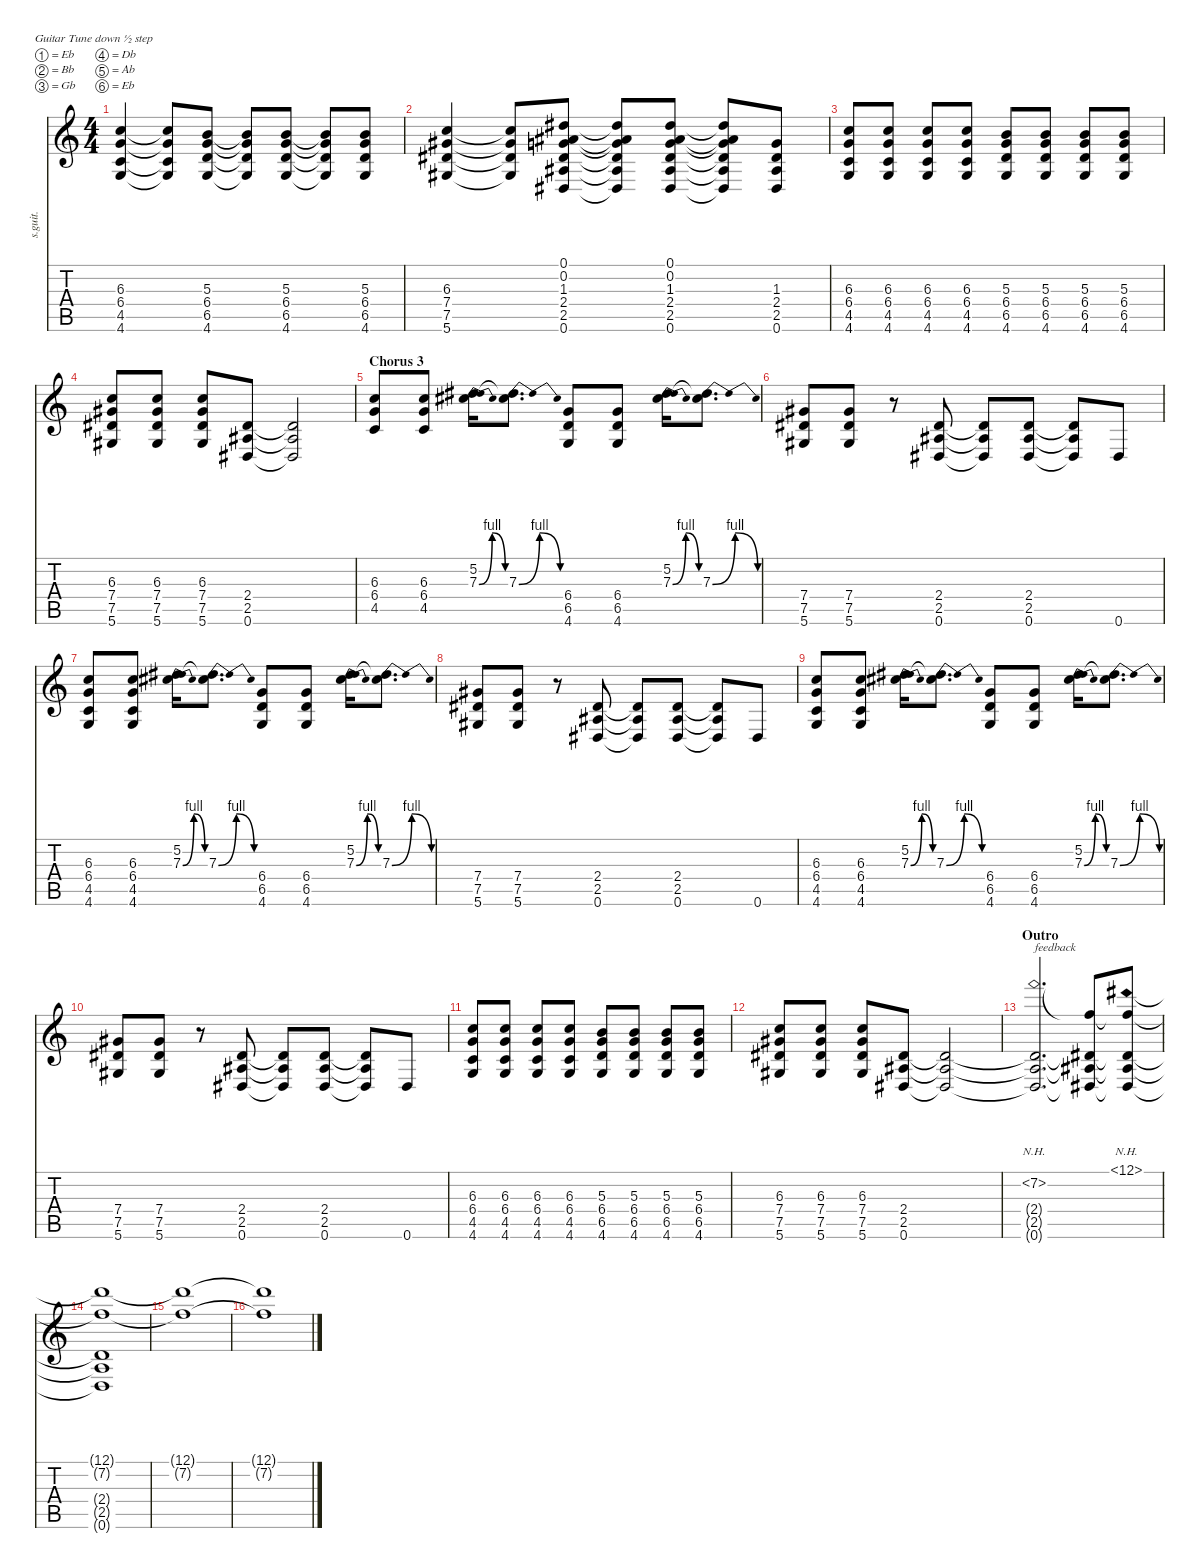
\defaultSystemsLayout 4
\hideDynamics
\bracketExtendMode nobrackets
\track ("Rhythm Guitar (Brian Bell)" "s.guit.") {instrument overdrivenguitar}
\staff {score tabs}
\tuning (Eb4 Bb3 Gb3 Db3 Ab2 Eb2)
\ts (4 4)
\tempo (76 hide)
\clef g2
\ks c
(6.3 6.4 4.5 4.6).4{lyrics (0 "") lyrics (1 "") lyrics (2 "") lyrics (3 "") lyrics (4 "") lyrics (5 "") lyrics (6 "") lyrics (7 "") lyrics (8 "") lyrics (9 "") dy f} (6.3{t} 6.4{t} 4.5{t} 4.6{t}).8{lyrics (0 "") lyrics (1 "") lyrics (2 "") lyrics (3 "") lyrics (4 "") lyrics (5 "") lyrics (6 "") lyrics (7 "") lyrics (8 "") lyrics (9 "")} (5.3 6.4 6.5 4.6).8{lyrics (0 "") lyrics (1 "") lyrics (2 "") lyrics (3 "") lyrics (4 "") lyrics (5 "") lyrics (6 "") lyrics (7 "") lyrics (8 "") lyrics (9 "")} (5.3{t} 6.4{t} 6.5{t} 4.6{t}).8{lyrics (0 "") lyrics (1 "") lyrics (2 "") lyrics (3 "") lyrics (4 "") lyrics (5 "") lyrics (6 "") lyrics (7 "") lyrics (8 "") lyrics (9 "")} (5.3 6.4 6.5 4.6).8{lyrics (0 "") lyrics (1 "") lyrics (2 "") lyrics (3 "") lyrics (4 "") lyrics (5 "") lyrics (6 "") lyrics (7 "") lyrics (8 "") lyrics (9 "")} (5.3{t} 6.4{t} 6.5{t} 4.6{t}).8{lyrics (0 "") lyrics (1 "") lyrics (2 "") lyrics (3 "") lyrics (4 "") lyrics (5 "") lyrics (6 "") lyrics (7 "") lyrics (8 "") lyrics (9 "")} (5.3 6.4 6.5 4.6).8{lyrics (0 "") lyrics (1 "") lyrics (2 "") lyrics (3 "") lyrics (4 "") lyrics (5 "") lyrics (6 "") lyrics (7 "") lyrics (8 "") lyrics (9 "")} |
(6.3 7.4{acc #} 7.5{acc #} 5.6{acc #}).4{lyrics (0 "") lyrics (1 "") lyrics (2 "") lyrics (3 "") lyrics (4 "") lyrics (5 "") lyrics (6 "") lyrics (7 "") lyrics (8 "") lyrics (9 "")} (6.3{t} 7.4{t acc #} 7.5{t acc #} 5.6{t acc #}).8{lyrics (0 "") lyrics (1 "") lyrics (2 "") lyrics (3 "") lyrics (4 "") lyrics (5 "") lyrics (6 "") lyrics (7 "") lyrics (8 "") lyrics (9 "")} (0.1{acc #} 0.2{acc #} 1.3 2.4{acc #} 2.5{acc #} 0.6{acc #}).8{lyrics (0 "") lyrics (1 "") lyrics (2 "") lyrics (3 "") lyrics (4 "") lyrics (5 "") lyrics (6 "") lyrics (7 "") lyrics (8 "") lyrics (9 "")} (0.1{t acc #} 0.2{t acc #} 1.3{t} 2.4{t acc #} 2.5{t acc #} 0.6{t acc #}).8{lyrics (0 "") lyrics (1 "") lyrics (2 "") lyrics (3 "") lyrics (4 "") lyrics (5 "") lyrics (6 "") lyrics (7 "") lyrics (8 "") lyrics (9 "")} (0.1{acc #} 0.2{acc #} 1.3 2.4{acc #} 2.5{acc #} 0.6{acc #}).8{lyrics (0 "") lyrics (1 "") lyrics (2 "") lyrics (3 "") lyrics (4 "") lyrics (5 "") lyrics (6 "") lyrics (7 "") lyrics (8 "") lyrics (9 "")} (0.1{t acc #} 0.2{t acc #} 1.3{t} 2.4{t acc #} 2.5{t acc #} 0.6{t acc #}).8{lyrics (0 "") lyrics (1 "") lyrics (2 "") lyrics (3 "") lyrics (4 "") lyrics (5 "") lyrics (6 "") lyrics (7 "") lyrics (8 "") lyrics (9 "")} (1.3 2.4{acc #} 2.5{acc #} 0.6{acc #}).8{lyrics (0 "") lyrics (1 "") lyrics (2 "") lyrics (3 "") lyrics (4 "") lyrics (5 "") lyrics (6 "") lyrics (7 "") lyrics (8 "") lyrics (9 "")} |
(6.3 6.4 4.5 4.6).8{lyrics (0 "") lyrics (1 "") lyrics (2 "") lyrics (3 "") lyrics (4 "") lyrics (5 "") lyrics (6 "") lyrics (7 "") lyrics (8 "") lyrics (9 "")} (6.3 6.4 4.5 4.6).8{lyrics (0 "") lyrics (1 "") lyrics (2 "") lyrics (3 "") lyrics (4 "") lyrics (5 "") lyrics (6 "") lyrics (7 "") lyrics (8 "") lyrics (9 "")} (6.3 6.4 4.5 4.6).8{lyrics (0 "") lyrics (1 "") lyrics (2 "") lyrics (3 "") lyrics (4 "") lyrics (5 "") lyrics (6 "") lyrics (7 "") lyrics (8 "") lyrics (9 "")} (6.3 6.4 4.5 4.6).8{lyrics (0 "") lyrics (1 "") lyrics (2 "") lyrics (3 "") lyrics (4 "") lyrics (5 "") lyrics (6 "") lyrics (7 "") lyrics (8 "") lyrics (9 "")} (5.3 6.4 6.5 4.6).8{lyrics (0 "") lyrics (1 "") lyrics (2 "") lyrics (3 "") lyrics (4 "") lyrics (5 "") lyrics (6 "") lyrics (7 "") lyrics (8 "") lyrics (9 "")} (5.3 6.4 6.5 4.6).8{lyrics (0 "") lyrics (1 "") lyrics (2 "") lyrics (3 "") lyrics (4 "") lyrics (5 "") lyrics (6 "") lyrics (7 "") lyrics (8 "") lyrics (9 "")} (5.3 6.4 6.5 4.6).8{lyrics (0 "") lyrics (1 "") lyrics (2 "") lyrics (3 "") lyrics (4 "") lyrics (5 "") lyrics (6 "") lyrics (7 "") lyrics (8 "") lyrics (9 "")} (5.3 6.4 6.5 4.6).8{lyrics (0 "") lyrics (1 "") lyrics (2 "") lyrics (3 "") lyrics (4 "") lyrics (5 "") lyrics (6 "") lyrics (7 "") lyrics (8 "") lyrics (9 "")} |
(6.3 7.4{acc #} 7.5{acc #} 5.6{acc #}).8{lyrics (0 "") lyrics (1 "") lyrics (2 "") lyrics (3 "") lyrics (4 "") lyrics (5 "") lyrics (6 "") lyrics (7 "") lyrics (8 "") lyrics (9 "")} (6.3 7.4{acc #} 7.5{acc #} 5.6{acc #}).8{lyrics (0 "") lyrics (1 "") lyrics (2 "") lyrics (3 "") lyrics (4 "") lyrics (5 "") lyrics (6 "") lyrics (7 "") lyrics (8 "") lyrics (9 "")} (6.3 7.4{acc #} 7.5{acc #} 5.6{acc #}).8{lyrics (0 "") lyrics (1 "") lyrics (2 "") lyrics (3 "") lyrics (4 "") lyrics (5 "") lyrics (6 "") lyrics (7 "") lyrics (8 "") lyrics (9 "")} (2.4{acc #} 2.5{acc #} 0.6{acc #}).8{lyrics (0 "") lyrics (1 "") lyrics (2 "") lyrics (3 "") lyrics (4 "") lyrics (5 "") lyrics (6 "") lyrics (7 "") lyrics (8 "") lyrics (9 "")} (2.4{t acc #} 2.5{t acc #} 0.6{t acc #}).2{lyrics (0 "") lyrics (1 "") lyrics (2 "") lyrics (3 "") lyrics (4 "") lyrics (5 "") lyrics (6 "") lyrics (7 "") lyrics (8 "") lyrics (9 "")} |
\section ("" "Chorus 3")
(6.3 6.4 4.5).8{lyrics (0 "") lyrics (1 "") lyrics (2 "") lyrics (3 "") lyrics (4 "") lyrics (5 "") lyrics (6 "") lyrics (7 "") lyrics (8 "") lyrics (9 "")} (6.3 6.4 4.5).8{lyrics (0 "") lyrics (1 "") lyrics (2 "") lyrics (3 "") lyrics (4 "") lyrics (5 "") lyrics (6 "") lyrics (7 "") lyrics (8 "") lyrics (9 "")} (5.2{acc #} 7.3{be (bendrelease 0 0 30 4 30 4 60 0) acc #}).16{lyrics (0 "") lyrics (1 "") lyrics (2 "") lyrics (3 "") lyrics (4 "") lyrics (5 "") lyrics (6 "") lyrics (7 "") lyrics (8 "") lyrics (9 "")} (5.2{t acc #} 7.3{be (bendrelease 0 0 30 4 30 4 60 0) acc #}).8{d lyrics (0 "") lyrics (1 "") lyrics (2 "") lyrics (3 "") lyrics (4 "") lyrics (5 "") lyrics (6 "") lyrics (7 "") lyrics (8 "") lyrics (9 "")} (6.4 6.5 4.6).8{lyrics (0 "") lyrics (1 "") lyrics (2 "") lyrics (3 "") lyrics (4 "") lyrics (5 "") lyrics (6 "") lyrics (7 "") lyrics (8 "") lyrics (9 "")} (6.4 6.5 4.6).8{lyrics (0 "") lyrics (1 "") lyrics (2 "") lyrics (3 "") lyrics (4 "") lyrics (5 "") lyrics (6 "") lyrics (7 "") lyrics (8 "") lyrics (9 "")} (5.2{acc #} 7.3{be (bendrelease 0 0 30 4 30 4 60 0) acc #}).16{lyrics (0 "") lyrics (1 "") lyrics (2 "") lyrics (3 "") lyrics (4 "") lyrics (5 "") lyrics (6 "") lyrics (7 "") lyrics (8 "") lyrics (9 "")} (5.2{t acc #} 7.3{be (bendrelease 0 0 30 4 30 4 60 0) acc #}).8{d lyrics (0 "") lyrics (1 "") lyrics (2 "") lyrics (3 "") lyrics (4 "") lyrics (5 "") lyrics (6 "") lyrics (7 "") lyrics (8 "") lyrics (9 "")} |
(7.4{acc #} 7.5{acc #} 5.6{acc #}).8{lyrics (0 "") lyrics (1 "") lyrics (2 "") lyrics (3 "") lyrics (4 "") lyrics (5 "") lyrics (6 "") lyrics (7 "") lyrics (8 "") lyrics (9 "")} (7.4{acc #} 7.5{acc #} 5.6{acc #}).8{lyrics (0 "") lyrics (1 "") lyrics (2 "") lyrics (3 "") lyrics (4 "") lyrics (5 "") lyrics (6 "") lyrics (7 "") lyrics (8 "") lyrics (9 "")} r.8 (2.4{acc #} 2.5{acc #} 0.6{acc #}).8{lyrics (0 "") lyrics (1 "") lyrics (2 "") lyrics (3 "") lyrics (4 "") lyrics (5 "") lyrics (6 "") lyrics (7 "") lyrics (8 "") lyrics (9 "")} (2.4{t acc #} 2.5{t acc #} 0.6{t acc #}).8{lyrics (0 "") lyrics (1 "") lyrics (2 "") lyrics (3 "") lyrics (4 "") lyrics (5 "") lyrics (6 "") lyrics (7 "") lyrics (8 "") lyrics (9 "")} (2.4{acc #} 2.5{acc #} 0.6{acc #}).8{lyrics (0 "") lyrics (1 "") lyrics (2 "") lyrics (3 "") lyrics (4 "") lyrics (5 "") lyrics (6 "") lyrics (7 "") lyrics (8 "") lyrics (9 "")} (2.4{t acc #} 2.5{t acc #} 0.6{t acc #}).8{lyrics (0 "") lyrics (1 "") lyrics (2 "") lyrics (3 "") lyrics (4 "") lyrics (5 "") lyrics (6 "") lyrics (7 "") lyrics (8 "") lyrics (9 "")} 0.6{acc #}.8{lyrics (0 "") lyrics (1 "") lyrics (2 "") lyrics (3 "") lyrics (4 "") lyrics (5 "") lyrics (6 "") lyrics (7 "") lyrics (8 "") lyrics (9 "")} |
(6.3 6.4 4.5 4.6).8{lyrics (0 "") lyrics (1 "") lyrics (2 "") lyrics (3 "") lyrics (4 "") lyrics (5 "") lyrics (6 "") lyrics (7 "") lyrics (8 "") lyrics (9 "")} (6.3 6.4 4.5 4.6).8{lyrics (0 "") lyrics (1 "") lyrics (2 "") lyrics (3 "") lyrics (4 "") lyrics (5 "") lyrics (6 "") lyrics (7 "") lyrics (8 "") lyrics (9 "")} (5.2{acc #} 7.3{be (bendrelease 0 0 30 4 30 4 60 0) acc #}).16{lyrics (0 "") lyrics (1 "") lyrics (2 "") lyrics (3 "") lyrics (4 "") lyrics (5 "") lyrics (6 "") lyrics (7 "") lyrics (8 "") lyrics (9 "")} (5.2{t acc #} 7.3{be (bendrelease 0 0 30 4 30 4 60 0) acc #}).8{d lyrics (0 "") lyrics (1 "") lyrics (2 "") lyrics (3 "") lyrics (4 "") lyrics (5 "") lyrics (6 "") lyrics (7 "") lyrics (8 "") lyrics (9 "")} (6.4 6.5 4.6).8{lyrics (0 "") lyrics (1 "") lyrics (2 "") lyrics (3 "") lyrics (4 "") lyrics (5 "") lyrics (6 "") lyrics (7 "") lyrics (8 "") lyrics (9 "")} (6.4 6.5 4.6).8{lyrics (0 "") lyrics (1 "") lyrics (2 "") lyrics (3 "") lyrics (4 "") lyrics (5 "") lyrics (6 "") lyrics (7 "") lyrics (8 "") lyrics (9 "")} (5.2{acc #} 7.3{be (bendrelease 0 0 30 4 30 4 60 0) acc #}).16{lyrics (0 "") lyrics (1 "") lyrics (2 "") lyrics (3 "") lyrics (4 "") lyrics (5 "") lyrics (6 "") lyrics (7 "") lyrics (8 "") lyrics (9 "")} (5.2{t acc #} 7.3{be (bendrelease 0 0 30 4 30 4 60 0) acc #}).8{d lyrics (0 "") lyrics (1 "") lyrics (2 "") lyrics (3 "") lyrics (4 "") lyrics (5 "") lyrics (6 "") lyrics (7 "") lyrics (8 "") lyrics (9 "")} |
(7.4{acc #} 7.5{acc #} 5.6{acc #}).8{lyrics (0 "") lyrics (1 "") lyrics (2 "") lyrics (3 "") lyrics (4 "") lyrics (5 "") lyrics (6 "") lyrics (7 "") lyrics (8 "") lyrics (9 "")} (7.4{acc #} 7.5{acc #} 5.6{acc #}).8{lyrics (0 "") lyrics (1 "") lyrics (2 "") lyrics (3 "") lyrics (4 "") lyrics (5 "") lyrics (6 "") lyrics (7 "") lyrics (8 "") lyrics (9 "")} r.8 (2.4{acc #} 2.5{acc #} 0.6{acc #}).8{lyrics (0 "") lyrics (1 "") lyrics (2 "") lyrics (3 "") lyrics (4 "") lyrics (5 "") lyrics (6 "") lyrics (7 "") lyrics (8 "") lyrics (9 "")} (2.4{t acc #} 2.5{t acc #} 0.6{t acc #}).8{lyrics (0 "") lyrics (1 "") lyrics (2 "") lyrics (3 "") lyrics (4 "") lyrics (5 "") lyrics (6 "") lyrics (7 "") lyrics (8 "") lyrics (9 "")} (2.4{acc #} 2.5{acc #} 0.6{acc #}).8{lyrics (0 "") lyrics (1 "") lyrics (2 "") lyrics (3 "") lyrics (4 "") lyrics (5 "") lyrics (6 "") lyrics (7 "") lyrics (8 "") lyrics (9 "")} (2.4{t acc #} 2.5{t acc #} 0.6{t acc #}).8{lyrics (0 "") lyrics (1 "") lyrics (2 "") lyrics (3 "") lyrics (4 "") lyrics (5 "") lyrics (6 "") lyrics (7 "") lyrics (8 "") lyrics (9 "")} 0.6{acc #}.8{lyrics (0 "") lyrics (1 "") lyrics (2 "") lyrics (3 "") lyrics (4 "") lyrics (5 "") lyrics (6 "") lyrics (7 "") lyrics (8 "") lyrics (9 "")} |
(6.3 6.4 4.5 4.6).8{lyrics (0 "") lyrics (1 "") lyrics (2 "") lyrics (3 "") lyrics (4 "") lyrics (5 "") lyrics (6 "") lyrics (7 "") lyrics (8 "") lyrics (9 "")} (6.3 6.4 4.5 4.6).8{lyrics (0 "") lyrics (1 "") lyrics (2 "") lyrics (3 "") lyrics (4 "") lyrics (5 "") lyrics (6 "") lyrics (7 "") lyrics (8 "") lyrics (9 "")} (5.2{acc #} 7.3{be (bendrelease 0 0 30 4 30 4 60 0) acc #}).16{lyrics (0 "") lyrics (1 "") lyrics (2 "") lyrics (3 "") lyrics (4 "") lyrics (5 "") lyrics (6 "") lyrics (7 "") lyrics (8 "") lyrics (9 "")} (5.2{t acc #} 7.3{be (bendrelease 0 0 30 4 30 4 60 0) acc #}).8{d lyrics (0 "") lyrics (1 "") lyrics (2 "") lyrics (3 "") lyrics (4 "") lyrics (5 "") lyrics (6 "") lyrics (7 "") lyrics (8 "") lyrics (9 "")} (6.4 6.5 4.6).8{lyrics (0 "") lyrics (1 "") lyrics (2 "") lyrics (3 "") lyrics (4 "") lyrics (5 "") lyrics (6 "") lyrics (7 "") lyrics (8 "") lyrics (9 "")} (6.4 6.5 4.6).8{lyrics (0 "") lyrics (1 "") lyrics (2 "") lyrics (3 "") lyrics (4 "") lyrics (5 "") lyrics (6 "") lyrics (7 "") lyrics (8 "") lyrics (9 "")} (5.2{acc #} 7.3{be (bendrelease 0 0 30 4 30 4 60 0) acc #}).16{lyrics (0 "") lyrics (1 "") lyrics (2 "") lyrics (3 "") lyrics (4 "") lyrics (5 "") lyrics (6 "") lyrics (7 "") lyrics (8 "") lyrics (9 "")} (5.2{t acc #} 7.3{be (bendrelease 0 0 30 4 30 4 60 0) acc #}).8{d lyrics (0 "") lyrics (1 "") lyrics (2 "") lyrics (3 "") lyrics (4 "") lyrics (5 "") lyrics (6 "") lyrics (7 "") lyrics (8 "") lyrics (9 "")} |
(7.4{acc #} 7.5{acc #} 5.6{acc #}).8{lyrics (0 "") lyrics (1 "") lyrics (2 "") lyrics (3 "") lyrics (4 "") lyrics (5 "") lyrics (6 "") lyrics (7 "") lyrics (8 "") lyrics (9 "")} (7.4{acc #} 7.5{acc #} 5.6{acc #}).8{lyrics (0 "") lyrics (1 "") lyrics (2 "") lyrics (3 "") lyrics (4 "") lyrics (5 "") lyrics (6 "") lyrics (7 "") lyrics (8 "") lyrics (9 "")} r.8 (2.4{acc #} 2.5{acc #} 0.6{acc #}).8{lyrics (0 "") lyrics (1 "") lyrics (2 "") lyrics (3 "") lyrics (4 "") lyrics (5 "") lyrics (6 "") lyrics (7 "") lyrics (8 "") lyrics (9 "")} (2.4{t acc #} 2.5{t acc #} 0.6{t acc #}).8{lyrics (0 "") lyrics (1 "") lyrics (2 "") lyrics (3 "") lyrics (4 "") lyrics (5 "") lyrics (6 "") lyrics (7 "") lyrics (8 "") lyrics (9 "")} (2.4{acc #} 2.5{acc #} 0.6{acc #}).8{lyrics (0 "") lyrics (1 "") lyrics (2 "") lyrics (3 "") lyrics (4 "") lyrics (5 "") lyrics (6 "") lyrics (7 "") lyrics (8 "") lyrics (9 "")} (2.4{t acc #} 2.5{t acc #} 0.6{t acc #}).8{lyrics (0 "") lyrics (1 "") lyrics (2 "") lyrics (3 "") lyrics (4 "") lyrics (5 "") lyrics (6 "") lyrics (7 "") lyrics (8 "") lyrics (9 "")} 0.6{acc #}.8{lyrics (0 "") lyrics (1 "") lyrics (2 "") lyrics (3 "") lyrics (4 "") lyrics (5 "") lyrics (6 "") lyrics (7 "") lyrics (8 "") lyrics (9 "")} |
(6.3 6.4 4.5 4.6).8{lyrics (0 "") lyrics (1 "") lyrics (2 "") lyrics (3 "") lyrics (4 "") lyrics (5 "") lyrics (6 "") lyrics (7 "") lyrics (8 "") lyrics (9 "")} (6.3 6.4 4.5 4.6).8{lyrics (0 "") lyrics (1 "") lyrics (2 "") lyrics (3 "") lyrics (4 "") lyrics (5 "") lyrics (6 "") lyrics (7 "") lyrics (8 "") lyrics (9 "")} (6.3 6.4 4.5 4.6).8{lyrics (0 "") lyrics (1 "") lyrics (2 "") lyrics (3 "") lyrics (4 "") lyrics (5 "") lyrics (6 "") lyrics (7 "") lyrics (8 "") lyrics (9 "")} (6.3 6.4 4.5 4.6).8{lyrics (0 "") lyrics (1 "") lyrics (2 "") lyrics (3 "") lyrics (4 "") lyrics (5 "") lyrics (6 "") lyrics (7 "") lyrics (8 "") lyrics (9 "")} (5.3 6.4 6.5 4.6).8{lyrics (0 "") lyrics (1 "") lyrics (2 "") lyrics (3 "") lyrics (4 "") lyrics (5 "") lyrics (6 "") lyrics (7 "") lyrics (8 "") lyrics (9 "")} (5.3 6.4 6.5 4.6).8{lyrics (0 "") lyrics (1 "") lyrics (2 "") lyrics (3 "") lyrics (4 "") lyrics (5 "") lyrics (6 "") lyrics (7 "") lyrics (8 "") lyrics (9 "")} (5.3 6.4 6.5 4.6).8{lyrics (0 "") lyrics (1 "") lyrics (2 "") lyrics (3 "") lyrics (4 "") lyrics (5 "") lyrics (6 "") lyrics (7 "") lyrics (8 "") lyrics (9 "")} (5.3 6.4 6.5 4.6).8{lyrics (0 "") lyrics (1 "") lyrics (2 "") lyrics (3 "") lyrics (4 "") lyrics (5 "") lyrics (6 "") lyrics (7 "") lyrics (8 "") lyrics (9 "")} |
(6.3 7.4{acc #} 7.5{acc #} 5.6{acc #}).8{lyrics (0 "") lyrics (1 "") lyrics (2 "") lyrics (3 "") lyrics (4 "") lyrics (5 "") lyrics (6 "") lyrics (7 "") lyrics (8 "") lyrics (9 "")} (6.3 7.4{acc #} 7.5{acc #} 5.6{acc #}).8{lyrics (0 "") lyrics (1 "") lyrics (2 "") lyrics (3 "") lyrics (4 "") lyrics (5 "") lyrics (6 "") lyrics (7 "") lyrics (8 "") lyrics (9 "")} (6.3 7.4{acc #} 7.5{acc #} 5.6{acc #}).8{lyrics (0 "") lyrics (1 "") lyrics (2 "") lyrics (3 "") lyrics (4 "") lyrics (5 "") lyrics (6 "") lyrics (7 "") lyrics (8 "") lyrics (9 "")} (2.4{acc #} 2.5{acc #} 0.6{acc #}).8{lyrics (0 "") lyrics (1 "") lyrics (2 "") lyrics (3 "") lyrics (4 "") lyrics (5 "") lyrics (6 "") lyrics (7 "") lyrics (8 "") lyrics (9 "")} (2.4{t acc #} 2.5{t acc #} 0.6{t acc #}).2{lyrics (0 "") lyrics (1 "") lyrics (2 "") lyrics (3 "") lyrics (4 "") lyrics (5 "") lyrics (6 "") lyrics (7 "") lyrics (8 "") lyrics (9 "")} |
\section ("" "Outro")
(7.2{nh} 2.4{t acc #} 2.5{t acc #} 0.6{t acc #}).2{d txt "feedback" lyrics (0 "") lyrics (1 "") lyrics (2 "") lyrics (3 "") lyrics (4 "") lyrics (5 "") lyrics (6 "") lyrics (7 "") lyrics (8 "") lyrics (9 "")} (7.2{t} 2.4{t acc #} 2.5{t acc #} 0.6{t acc #}).8{lyrics (0 "") lyrics (1 "") lyrics (2 "") lyrics (3 "") lyrics (4 "") lyrics (5 "") lyrics (6 "") lyrics (7 "") lyrics (8 "") lyrics (9 "")} (12.1{nh acc #} 7.2{t} 2.4{t acc #} 2.5{t acc #} 0.6{t acc #}).8{lyrics (0 "") lyrics (1 "") lyrics (2 "") lyrics (3 "") lyrics (4 "") lyrics (5 "") lyrics (6 "") lyrics (7 "") lyrics (8 "") lyrics (9 "")} |
(12.1{t acc #} 7.2{t} 2.4{t acc #} 2.5{t acc #} 0.6{t acc #}).1{lyrics (0 "") lyrics (1 "") lyrics (2 "") lyrics (3 "") lyrics (4 "") lyrics (5 "") lyrics (6 "") lyrics (7 "") lyrics (8 "") lyrics (9 "")} |
(12.1{t acc #} 7.2{t}).1{lyrics (0 "") lyrics (1 "") lyrics (2 "") lyrics (3 "") lyrics (4 "") lyrics (5 "") lyrics (6 "") lyrics (7 "") lyrics (8 "") lyrics (9 "")} |
(12.1{t acc #} 7.2{t}).1{lyrics (0 "") lyrics (1 "") lyrics (2 "") lyrics (3 "") lyrics (4 "") lyrics (5 "") lyrics (6 "") lyrics (7 "") lyrics (8 "") lyrics (9 "")}
